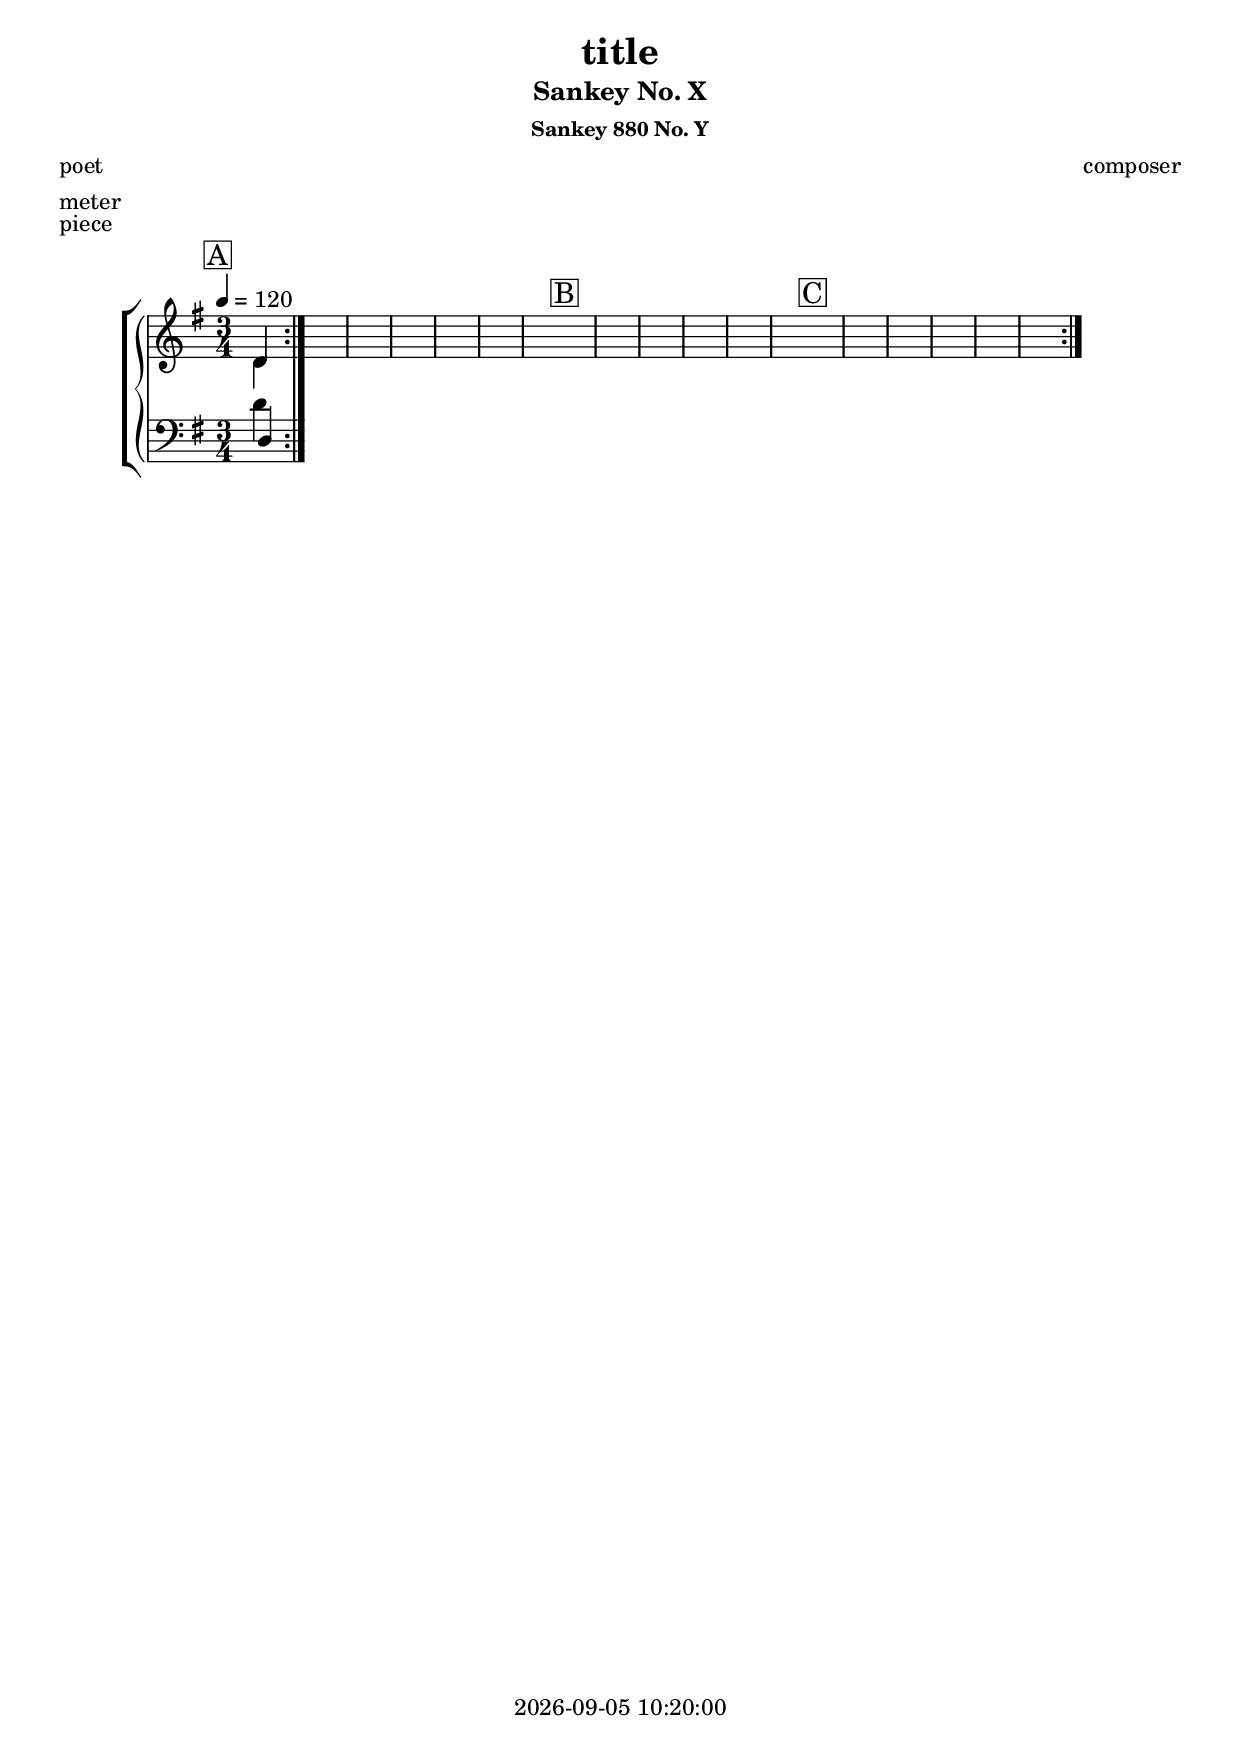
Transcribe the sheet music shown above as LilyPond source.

\version "2.20.2"

\include "articulate.ly"

today = #(strftime "%Y-%m-%d %H:%M:%S" (localtime (current-time)))

\header {
% centered at top
%  dedication  = "dedication"
  title       = "title"
  subtitle    = "Sankey No. X"
  subsubtitle = "Sankey 880 No. Y"
%  instrument  = "instrument"
  
% arrangement of following lines:
%
%  poet    composer
%  meter   arranger
%  piece       opus

  composer    = "composer"
%  arranger    = "arranger"
%  opus        = "opus"

  poet        = "poet"
  meter       = "meter"
  piece       = "piece"

% centered at bottom
% tagline     = "tagline" % default lilypond version
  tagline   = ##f
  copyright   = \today
}

% #(set-global-staff-size 16)

verses = 6

global = {
  \key g \major
  \time 3/4
  \tempo 4=120
  \partial 4
}

RehearsalTrack = {
% \set Score.currentBarNumber = #5
% \mark \markup { \circle "1a" }
  \repeat volta \verses {
    \mark \markup { \box "A" } s2.*6
    \mark \markup { \box "B" } s2.*5
    \mark \markup { \box "C" } s2.*5
  }
}

TempoTrack = {
  \repeat volta \verses {
  }
}

soprano = \relative c' {
  \global
  \repeat volta \verses {
    d4
  }
}

dynamicsWomen = {
  \override DynamicTextSpanner.style = #'none
  \repeat volta \verses {
  }
}

alto = \relative c' {
  \global
  \repeat volta \verses {
    d4
  }
}

tenor = \relative c {
  \global
  \repeat volta \verses {
    d4
  }
}

dynamicsMen = {
  \override DynamicTextSpanner.style = #'none
  \repeat volta \verses {
  }
}

bass= \relative c' {
  \global
  \repeat volta \verses {
    d4
  }
}

chorus = \lyricmode {
}

wordsOne = \lyricmode {
  \set stanza = "1."
}
  
wordsTwo = \lyricmode {
  \set stanza = "2."
}
  
wordsThree = \lyricmode {
  \set stanza = "3."
}
  
wordsFour = \lyricmode {
  \set stanza = "4."
}
  
wordsFive = \lyricmode {
  \set stanza = "5."
}
  
wordsSix = \lyricmode {
  \set stanza = "6."
}
  
wordsMidi = \lyricmode {
}
  
pianoRH = \relative c' {
  \global
  \repeat volta \verses {
    c4
  }
  \bar "|."
}

pianoRHone = \relative c' {
  \global
  \voiceOne
  \repeat volta \verses {
    c4
  }
  \bar "|."
}

pianoRHtwo = \relative c' {
  \global
  \voiceTwo
  \repeat volta \verses {
    c4
  }
  \bar "|."
}

dynamicsPiano = {
  \override DynamicTextSpanner.style = #'none
  \repeat volta \verses {
  }
}

pianoLH = \relative c' {
  \global
  \oneVoice
  \repeat volta \verses {
    c4
  }
  \bar "|."
}

pianoLHone = \relative c' {
  \global
  \voiceOne
  \repeat volta \verses {
    c4
  }
  \bar "|."
}

pianoLHtwo = \relative c' {
  \global
  \voiceTwo
  \repeat volta \verses {
    c4
  }
  \bar "|."
}

\book {
  \bookOutputSuffix "repeat"
  \score {
%    \unfoldRepeats
%    \articulate
%    <<
    \context GrandStaff <<
%      <<
%        \new ChordNames { \ChordTrack }
%        \new FretBoards { \ChordTrack }
%      >>
      <<
        \new ChoirStaff <<
%          \new Voice = tempo \TempoTrack
%                                  % Single soprano staff
%          \new Dynamics \dynamicsSop
%          \new Staff \with { instrumentName = #"Soprano" shortInstrumentName = #"S" } <<
%            \new Voice \RehearsalTrack
%            \new Voice = "soprano" \soprano
%            \new Lyrics \lyricsto "soprano" \wordsSop
%          >>
%                                  % Single alto staff
%          \new Dynamics \dynamicsAlto
%          \new Staff \with { instrumentName = #"Alto" shortInstrumentName = #"A" } <<
%            \new Voice = "alto" \alto
%            \new Lyrics \lyricsto "alto" \wordsAlto
%          >>
%                                  % Single tenor staff
%          \new Dynamics \dynamicsTenor
%          \new Staff \with { instrumentName = #"Tenor" shortInstrumentName = #"T" } <<
%            \clef "treble_8"
%            \new Voice = "tenor" \tenor
%            \new Lyrics \lyricsto "tenor" \wordsTenor
%          >>
%                                  % Single bass staff
%          \new Dynamics \dynamicsBass
%          \new Staff \with { instrumentName = #"Bass" shortInstrumentName = #"B" } <<
%            \clef "bass"
%            \new Voice = "bass" \bass
%            \new Lyrics \lyricsto "bass" \wordsBass
%          >>
                                  % Joint soprano/alto staff
          \new Dynamics \dynamicsWomen
          \new Staff <<
            \new Voice \RehearsalTrack
%            \new Voice \TempoTrack
            \new Voice = "soprano" { \voiceOne \soprano }
            \new Voice = "alto"    { \voiceTwo \alto    }
            \new Lyrics \lyricsto "soprano" { \wordsOne \chorus }
            \new Lyrics \lyricsto "soprano"   \wordsTwo
            \new Lyrics \lyricsto "soprano"   \wordsThree
            \new Lyrics \lyricsto "soprano"   \wordsFour
            \new Lyrics \lyricsto "soprano"   \wordsFive
            \new Lyrics \lyricsto "soprano"   \wordsSix
%            \new Lyrics \lyricsto "soprano" { \wordsOne   \chorus
%                                              \wordsTwo   \chorus
%                                              \wordsThree \chorus
%                                              \wordsFour  \chorus
%                                              \wordsFive  \chorus
%                                              \wordsSix   \chorus
%                                            }
%            \new Lyrics \lyricsto "soprano" \wordsMidi
          >>
                                  % Joint tenor/bass staff
          \new Dynamics \dynamicsMen
          \new Staff <<
            \clef "bass"
            \new Voice = "tenor" { \voiceOne \tenor }
            \new Voice = "bass"  { \voiceTwo \bass  }
          >>
        >>
%        \new PianoStaff <<
%          \new Staff <<
%            \new Voice \pianoRH
%            \new Voice \pianoRHone
%            \new Voice \pianoRHtwo
%          >>
%          \new Dynamics \dynamicsPiano
%          \new Staff <<
%            \clef "bass"
%            \new Voice \pianoLH
%            \new Voice \pianoLHone
%            \new Voice \pianoLHtwo
%          >>
%        >>
      >>
    >>
    \layout {
      indent = 1.5\cm
      \context {
        \Staff \RemoveAllEmptyStaves
      }
    }
    \midi {}
  }
}
